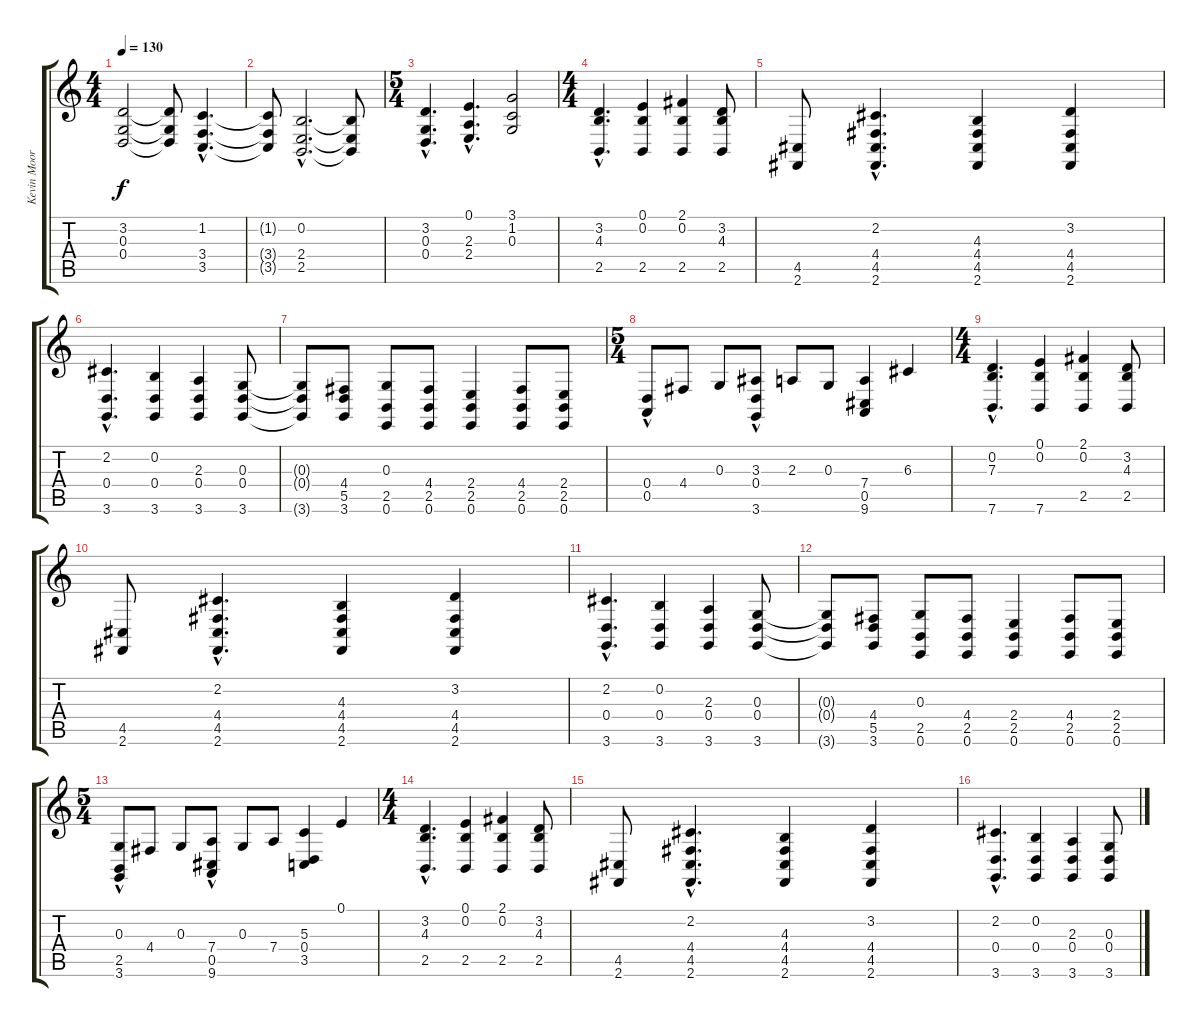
\track ("Kevin Moore (organ)" "Kevin Moor") {instrument harmonica}
\staff {score tabs}
\tuning (E4 B3 G3 D3 A2 E2) {hide}
\ts (4 4)
\tempo 130
\clef g2
\ks c
(3.2 0.3 0.4).2{dy f} (3.2{t} 0.3{t} 0.4{t}).8 (1.2{hac} 3.4{hac} 3.5{hac}).4{d} |
(1.2{t} 3.4{t} 3.5{t}).8 (0.2{hac} 2.4{hac} 2.5{hac}).2{d} (0.2{t} 2.4{t} 2.5{t}).8 |
\ts (5 4)
(3.2{hac} 0.3{hac} 0.4{hac}).4{d} (0.1{hac} 2.3{hac} 2.4{hac}).4{d} (3.1 1.2 0.3).2 |
\ts (4 4)
(3.2{hac} 4.3{hac} 2.5{hac}).4{d} (0.1 0.2 2.5).4 (2.1 0.2 2.5).4 (3.2 4.3 2.5).8 |
(4.5 2.6).8 (2.2{hac} 4.4{hac} 4.5{hac} 2.6{hac}).4{d} (4.3 4.4 4.5 2.6).4 (3.2 4.4 4.5 2.6).4 |
(2.2{hac} 0.4{hac} 3.6{hac}).4{d} (0.2 0.4 3.6).4 (2.3 0.4 3.6).4 (0.3 0.4 3.6).8 |
(0.3{t} 0.4{t} 3.6{t}).8 (4.4 5.5 3.6).8 (0.3 2.5 0.6).8 (4.4 2.5 0.6).8 (2.4 2.5 0.6).4 (4.4 2.5 0.6).8 (2.4 2.5 0.6).8 |
\ts (5 4)
(0.4 0.5{hac}).8 4.4.8 0.3.8 (3.3 0.4{hac} 3.6{hac}).8 2.3.8 0.3.8 (7.4 0.5 9.6).4 6.3.4 |
\ts (4 4)
(0.2{hac} 7.3{hac} 7.6{hac}).4{d} (0.1 0.2 7.6).4 (2.1 0.2 2.5).4 (3.2 4.3 2.5).8 |
(4.5 2.6).8 (2.2{hac} 4.4{hac} 4.5{hac} 2.6{hac}).4{d} (4.3 4.4 4.5 2.6).4 (3.2 4.4 4.5 2.6).4 |
(2.2{hac} 0.4{hac} 3.6{hac}).4{d} (0.2 0.4 3.6).4 (2.3 0.4 3.6).4 (0.3 0.4 3.6).8 |
(0.3{t} 0.4{t} 3.6{t}).8 (4.4 5.5 3.6).8 (0.3 2.5 0.6).8 (4.4 2.5 0.6).8 (2.4 2.5 0.6).4 (4.4 2.5 0.6).8 (2.4 2.5 0.6).8 |
\ts (5 4)
(0.3 2.5{hac} 3.6{hac}).8 4.4.8 0.3.8 (7.4 0.5{hac} 9.6{hac}).8 0.3.8 7.4.8 (5.3 0.4 3.5).4 0.1.4 |
\ts (4 4)
(3.2{hac} 4.3{hac} 2.5{hac}).4{d} (0.1 0.2 2.5).4 (2.1 0.2 2.5).4 (3.2 4.3 2.5).8 |
(4.5 2.6).8 (2.2{hac} 4.4{hac} 4.5{hac} 2.6{hac}).4{d} (4.3 4.4 4.5 2.6).4 (3.2 4.4 4.5 2.6).4 |
(2.2{hac} 0.4{hac} 3.6{hac}).4{d} (0.2 0.4 3.6).4 (2.3 0.4 3.6).4 (0.3 0.4 3.6).8
